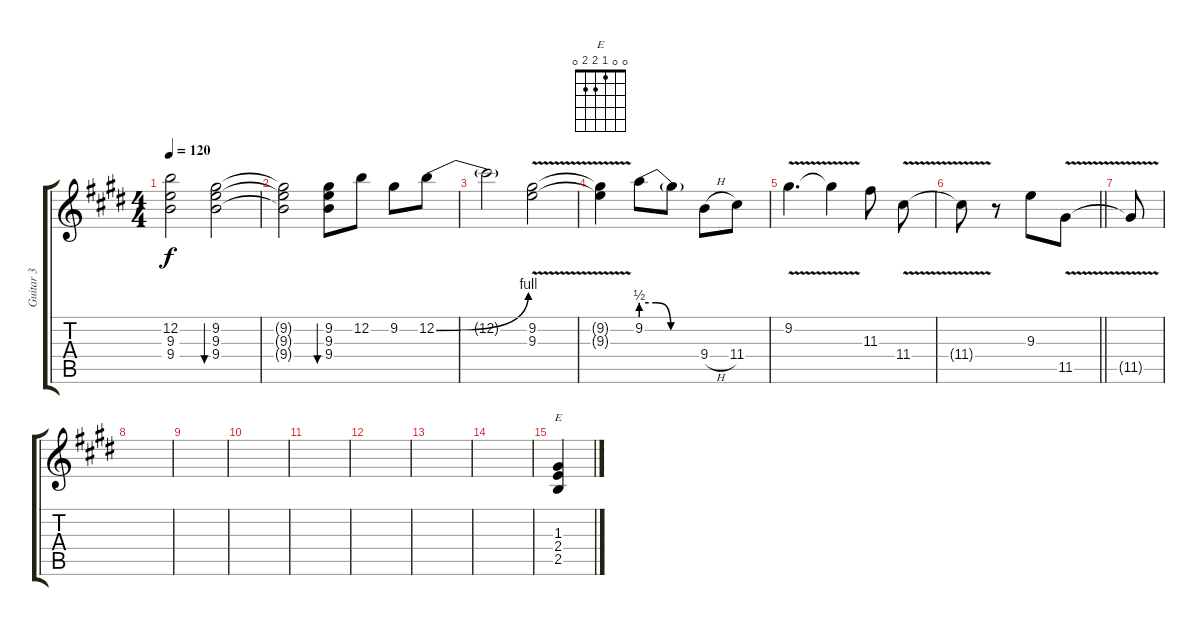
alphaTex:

\track ("Guitar 3" "Guitar 3") {instrument acousticguitarsteel}
\staff {score tabs}
\tuning (E4 B3 G3 D3 A2 E2) {hide}
\chord ("E" 0 0 1 2 2 0)
\ts (4 4)
\tempo 120
\clef g2
\ks e
(12.2{t} 9.3{t} 9.4{t}).2{dy f} (9.2 9.3 9.4).2{bu 480} |
(9.2{t} 9.3{t} 9.4{t}).2 (9.2 9.3 9.4).8{bu 480} 12.2.8 9.2.8 12.2{be (bend 0 0 60 4)}.8 |
12.2{t}.2 (9.2 9.3{v}).2 |
(9.2{t} 9.3{t}).4 9.2{be (custom 0 2 15 2 30 0 60 0)}.8 9.2{t}.8 9.4{h}.8 11.4.8 |
9.2{v}.4{d} 9.2{t}.4 11.3.8 11.4{v}.8 |
\barLineRight lightlight
11.4{t}.8 r.8 9.3.8 11.5{v}.8 |
11.5{t}.8 |
|
|
|
|
|
|
|
(1.3 2.4 2.5).4{ch "E"}
